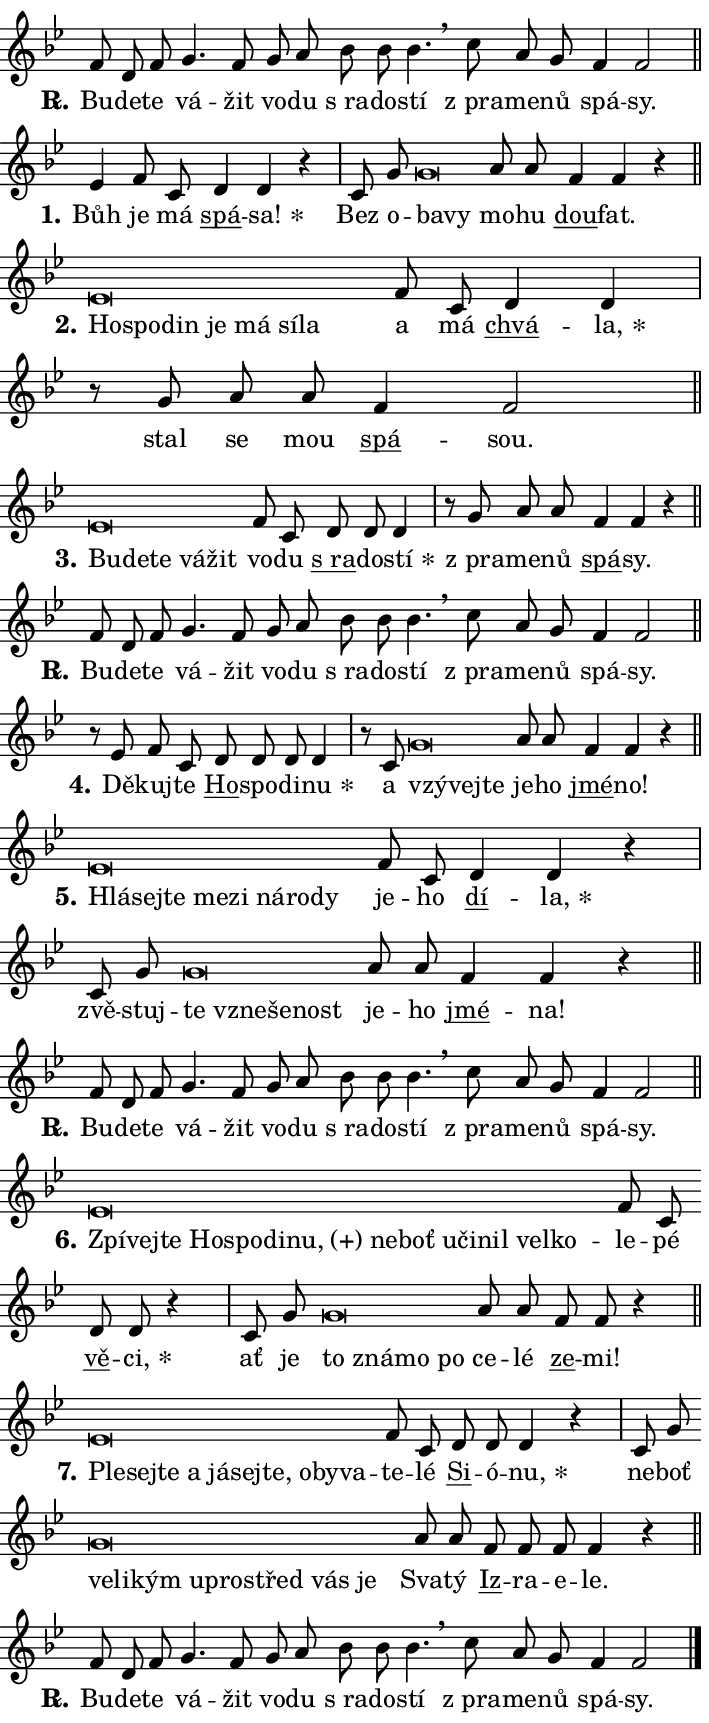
\version "2.24.0"
\header { tagline = "" }
\paper {
  indent = 0\cm
  top-margin = 0\cm
  right-margin = 0.13\cm % to fit lyric hyphens
  bottom-margin = 0\cm
  left-margin = 0\cm
  paper-width = 12\cm
  page-breaking = #ly:one-page-breaking
  system-system-spacing.basic-distance = #11
  score-system-spacing.basic-distance = #11
  ragged-last = ##f
}


%% Author: Thomas Morley
%% https://lists.gnu.org/archive/html/lilypond-user/2020-05/msg00002.html
#(define (line-position grob)
"Returns position of @var[grob} in current system:
   @code{'start}, if at first time-step
   @code{'end}, if at last time-step
   @code{'middle} otherwise
"
  (let* ((col (ly:item-get-column grob))
         (ln (ly:grob-object col 'left-neighbor))
         (rn (ly:grob-object col 'right-neighbor))
         (col-to-check-left (if (ly:grob? ln) ln col))
         (col-to-check-right (if (ly:grob? rn) rn col))
         (break-dir-left
           (and
             (ly:grob-property col-to-check-left 'non-musical #f)
             (ly:item-break-dir col-to-check-left)))
         (break-dir-right
           (and
             (ly:grob-property col-to-check-right 'non-musical #f)
             (ly:item-break-dir col-to-check-right))))
        (cond ((eqv? 1 break-dir-left) 'start)
              ((eqv? -1 break-dir-right) 'end)
              (else 'middle))))

#(define (tranparent-at-line-position vctor)
  (lambda (grob)
  "Relying on @code{line-position} select the relevant enry from @var{vctor}.
Used to determine transparency,"
    (case (line-position grob)
      ((end) (not (vector-ref vctor 0)))
      ((middle) (not (vector-ref vctor 1)))
      ((start) (not (vector-ref vctor 2))))))

noteHeadBreakVisibility =
#(define-music-function (break-visibility)(vector?)
"Makes @code{NoteHead}s transparent relying on @var{break-visibility}"
#{
  \override NoteHead.transparent =
    #(tranparent-at-line-position break-visibility)
#})

#(define delete-ledgers-for-transparent-note-heads
  (lambda (grob)
    "Reads whether a @code{NoteHead} is transparent.
If so this @code{NoteHead} is removed from @code{'note-heads} from
@var{grob}, which is supposed to be @code{LedgerLineSpanner}.
As a result ledgers are not printed for this @code{NoteHead}"
    (let* ((nhds-array (ly:grob-object grob 'note-heads))
           (nhds-list
             (if (ly:grob-array? nhds-array)
                 (ly:grob-array->list nhds-array)
                 '()))
           ;; Relies on the transparent-property being done before
           ;; Staff.LedgerLineSpanner.after-line-breaking is executed.
           ;; This is fragile ...
           (to-keep
             (remove
               (lambda (nhd)
                 (ly:grob-property nhd 'transparent #f))
               nhds-list)))
      ;; TODO find a better method to iterate over grob-arrays, similiar
      ;; to filter/remove etc for lists
      ;; For now rebuilt from scratch
      (set! (ly:grob-object grob 'note-heads)  '())
      (for-each
        (lambda (nhd)
          (ly:pointer-group-interface::add-grob grob 'note-heads nhd))
        to-keep))))

squashNotes = {
  \override NoteHead.X-extent = #'(-0.2 . 0.2)
  \override NoteHead.Y-extent = #'(-0.75 . 0)
  \override NoteHead.stencil =
    #(lambda (grob)
       (let ((pos (ly:grob-property grob 'staff-position)))
         (begin
           (if (< pos -7) (display "ERROR: Lower brevis then expected\n") (display ""))
           (if (<= pos -6) ly:text-interface::print ly:note-head::print))))
}
unSquashNotes = {
  \revert NoteHead.X-extent
  \revert NoteHead.Y-extent
  \revert NoteHead.stencil
}

hideNotes = \noteHeadBreakVisibility #begin-of-line-visible
unHideNotes = \noteHeadBreakVisibility #all-visible

% work-around for resetting accidentals
% https://lilypond.org/doc/v2.23/Documentation/notation/displaying-rhythms#unmetered-music
cadenzaMeasure = {
  \cadenzaOff
  \partial 1024 s1024
  \cadenzaOn
}

#(define-markup-command (accent layout props text) (markup?)
  "Underline accented syllable"
  (interpret-markup layout props
    #{\markup \override #'(offset . 4.3) \underline { #text }#}))

responsum = \markup \concat {
  "R" \hspace #-1.05 \path #0.1 #'((moveto 0 0.07) (lineto 0.9 0.8)) \hspace #0.05 "."
}

spaceSize = #0.6828661417322834 % exact space size for TeX Gyre Schola

\layout {
  \context {
    \Staff
    \remove "Time_signature_engraver"
    \override LedgerLineSpanner.after-line-breaking = #delete-ledgers-for-transparent-note-heads
  }
  \context {
    \Lyrics {
      \override LyricSpace.minimum-distance = \spaceSize
      \override LyricText.font-name = #"TeX Gyre Schola"
      \override LyricText.font-size = 1
      \override StanzaNumber.font-name = #"TeX Gyre Schola Bold"
      \override StanzaNumber.font-size = 1
    }
  }
  \context {
    \Score 
    \override NoteHead.text =
      #(lambda (grob) 
        (let ((pos (ly:grob-property grob 'staff-position)))
          #{\markup {
            \combine
              \halign #-0.55 \raise #(if (= pos -6) 0 0.5) \override #'(thickness . 2) \draw-line #'(3.2 . 0)
              \musicglyph "noteheads.sM1"
          }#}))
  }
}

% magnetic-lyrics.ily
%
%   written by
%     Jean Abou Samra <jean@abou-samra.fr>
%     Werner Lemberg <wl@gnu.org>
%
%   adapted by
%     Jiri Hon <jiri.hon@gmail.com>
%
% Version 2022-Apr-15

% https://www.mail-archive.com/lilypond-user@gnu.org/msg149350.html

#(define (Left_hyphen_pointer_engraver context)
   "Collect syllable-hyphen-syllable occurrences in lyrics and store
them in properties.  This engraver only looks to the left.  For
example, if the lyrics input is @code{foo -- bar}, it does the
following.

@itemize @bullet
@item
Set the @code{text} property of the @code{LyricHyphen} grob between
@q{foo} and @q{bar} to @code{foo}.

@item
Set the @code{left-hyphen} property of the @code{LyricText} grob with
text @q{foo} to the @code{LyricHyphen} grob between @q{foo} and
@q{bar}.
@end itemize

Use this auxiliary engraver in combination with the
@code{lyric-@/text::@/apply-@/magnetic-@/offset!} hook."
   (let ((hyphen #f)
         (text #f))
     (make-engraver
      (acknowledgers
       ((lyric-syllable-interface engraver grob source-engraver)
        (set! text grob)))
      (end-acknowledgers
       ((lyric-hyphen-interface engraver grob source-engraver)
        ;(when (not (grob::has-interface grob 'lyric-space-interface))
          (set! hyphen grob)));)
      ((stop-translation-timestep engraver)
       (when (and text hyphen)
         (ly:grob-set-object! text 'left-hyphen hyphen))
       (set! text #f)
       (set! hyphen #f)))))

#(define (lyric-text::apply-magnetic-offset! grob)
   "If the space between two syllables is less than the value in
property @code{LyricText@/.details@/.squash-threshold}, move the right
syllable to the left so that it gets concatenated with the left
syllable.

Use this function as a hook for
@code{LyricText@/.after-@/line-@/breaking} if the
@code{Left_@/hyphen_@/pointer_@/engraver} is active."
   (let ((hyphen (ly:grob-object grob 'left-hyphen #f)))
     (when hyphen
       (let ((left-text (ly:spanner-bound hyphen LEFT)))
         (when (grob::has-interface left-text 'lyric-syllable-interface)
           (let* ((common (ly:grob-common-refpoint grob left-text X))
                  (this-x-ext (ly:grob-extent grob common X))
                  (left-x-ext
                   (begin
                     ;; Trigger magnetism for left-text.
                     (ly:grob-property left-text 'after-line-breaking)
                     (ly:grob-extent left-text common X)))
                  ;; `delta` is the gap width between two syllables.
                  (delta (- (interval-start this-x-ext)
                            (interval-end left-x-ext)))
                  (details (ly:grob-property grob 'details))
                  (threshold (assoc-get 'squash-threshold details 0.2)))
             (when (< delta threshold)
               (let* (;; We have to manipulate the input text so that
                      ;; ligatures crossing syllable boundaries are not
                      ;; disabled.  For languages based on the Latin
                      ;; script this is essentially a beautification.
                      ;; However, for non-Western scripts it can be a
                      ;; necessity.
                      (lt (ly:grob-property left-text 'text))
                      (rt (ly:grob-property grob 'text))
                      (is-space (grob::has-interface hyphen 'lyric-space-interface))
                      (space (if is-space " " ""))
                      (extra-delta (if is-space spaceSize 0))
                      ;; Append new syllable.
                      (ltrt-space (if (and (string? lt) (string? rt))
                                (string-append lt space rt)
                                (make-concat-markup (list lt space rt))))
                      ;; Right-align `ltrt` to the right side.
                      (ltrt-space-markup (grob-interpret-markup
                               grob
                               (make-translate-markup
                                (cons (interval-length this-x-ext) 0)
                                (make-right-align-markup ltrt-space)))))
                 (begin
                   ;; Don't print `left-text`.
                   (ly:grob-set-property! left-text 'stencil #f)
                   ;; Set text and stencil (which holds all collected
                   ;; syllables so far) and shift it to the left.
                   (ly:grob-set-property! grob 'text ltrt-space)
                   (ly:grob-set-property! grob 'stencil ltrt-space-markup)
                   (ly:grob-translate-axis! grob (- (- delta extra-delta)) X))))))))))


#(define (lyric-hyphen::displace-bounds-first grob)
   ;; Make very sure this callback isn't triggered too early.
   (let ((left (ly:spanner-bound grob LEFT))
         (right (ly:spanner-bound grob RIGHT)))
     (ly:grob-property left 'after-line-breaking)
     (ly:grob-property right 'after-line-breaking)
     (ly:lyric-hyphen::print grob)))

squashThreshold = #0.4

\layout {
  \context {
    \Lyrics
    \consists #Left_hyphen_pointer_engraver
    \override LyricText.after-line-breaking =
      #lyric-text::apply-magnetic-offset!
    \override LyricHyphen.stencil = #lyric-hyphen::displace-bounds-first
    \override LyricText.details.squash-threshold = \squashThreshold
    \override LyricHyphen.minimum-distance = 0
    \override LyricHyphen.minimum-length = \squashThreshold
  }
}

squashText = \override LyricText.details.squash-threshold = 9999
unSquashText = \override LyricText.details.squash-threshold = \squashThreshold

leftText = \override LyricText.self-alignment-X = #LEFT
unLeftText = \revert LyricText.self-alignment-X

starOffset = #(lambda (grob) 
                (let ((x_offset (ly:self-alignment-interface::aligned-on-x-parent grob)))
                  (if (= x_offset 0) 0 (+ x_offset 1.2))))

star = #(define-music-function (syllable)(string?)
"Append star separator at the end of a syllable"
#{
  \once \override LyricText.X-offset = #starOffset
  \lyricmode { \markup {
    #syllable
    \override #'((font-name . "TeX Gyre Schola Bold")) \hspace #0.2 \lower #0.65 \larger "*"
  } }
#})

starAccent = #(define-music-function (syllable)(string?)
"Append star separator at the end of a syllable and make accent"
#{
  \once \override LyricText.X-offset = #starOffset
  \lyricmode { \markup {
    \accent #syllable
    \override #'((font-name . "TeX Gyre Schola Bold")) \hspace #0.2 \lower #0.65 \larger "*"
  } }
#})

breath = #(define-music-function (syllable)(string?)
"Append breathing indicator at the end of a syllable"
#{
  \lyricmode { \markup { #syllable "+" } }
#})

optionalBreath = #(define-music-function (syllable)(string?)
"Append optional breathing indicator at the end of a syllable"
#{
  \lyricmode { \markup { #syllable "(+)" } }
#})


\score {
    <<
        \new Voice = "melody" { \cadenzaOn \key bes \major \relative { f'8 d f g4. f8 \bar "" g a \bar "" bes bes bes4. \breathe \bar "" c8 a g \bar "" f4 f2 \cadenzaMeasure \bar "||" \break } }
        \new Lyrics \lyricsto "melody" { \lyricmode { \set stanza = \responsum
Bu -- de -- te vá -- žit vo -- du "s ra" -- do -- stí "z pra" -- me -- nů spá -- sy. } }
    >>
    \layout {}
}

\score {
    <<
        \new Voice = "melody" { \cadenzaOn \key bes \major \relative { es'4 f8 c \bar "" d4 d r \cadenzaMeasure \bar "|" c8 g' \bar "" \squashNotes g\breve*1/16 \hideNotes \breve*1/16 \bar "" \unHideNotes \unSquashNotes a8 a \bar "" f4 f r \cadenzaMeasure \bar "||" \break } }
        \new Lyrics \lyricsto "melody" { \lyricmode { \set stanza = "1."
Bůh je má \markup \accent spá -- \star sa! Bez o -- \leftText ba -- \squashText vy \unLeftText \unSquashText mo -- hu \markup \accent dou -- fat. } }
    >>
    \layout {}
}

\score {
    <<
        \new Voice = "melody" { \cadenzaOn \key bes \major \relative { \squashNotes es'\breve*1/16 \hideNotes \breve*1/16 \bar "" \breve*1/16 \bar "" \breve*1/16 \bar "" \breve*1/16 \bar "" \breve*1/16 \breve*1/16 \bar "" \unHideNotes \unSquashNotes f8 c \bar "" d4 d \cadenzaMeasure \bar "|" r8 g a8 a \bar "" f4 f2 \cadenzaMeasure \bar "||" \break } }
        \new Lyrics \lyricsto "melody" { \lyricmode { \set stanza = "2."
\leftText Ho -- \squashText spo -- din je má sí -- la \unLeftText \unSquashText a má \markup \accent chvá -- \star la, stal se mou \markup \accent spá -- sou. } }
    >>
    \layout {}
}

\score {
    <<
        \new Voice = "melody" { \cadenzaOn \key bes \major \relative { \squashNotes es'\breve*1/16 \hideNotes \breve*1/16 \bar "" \breve*1/16 \bar "" \breve*1/16 \breve*1/16 \bar "" \unHideNotes \unSquashNotes f8 c \bar "" d d d4 \cadenzaMeasure \bar "|" r8 g a a \bar "" f4 f r \cadenzaMeasure \bar "||" \break } }
        \new Lyrics \lyricsto "melody" { \lyricmode { \set stanza = "3."
\leftText Bu -- \squashText de -- te vá -- žit \unLeftText \unSquashText vo -- du \markup \accent "s ra" -- do -- \star stí "z pra" -- me -- nů \markup \accent spá -- sy. } }
    >>
    \layout {}
}

\score {
    <<
        \new Voice = "melody" { \cadenzaOn \key bes \major \relative { f'8 d f g4. f8 \bar "" g a \bar "" bes bes bes4. \breathe \bar "" c8 a g \bar "" f4 f2 \cadenzaMeasure \bar "||" \break } }
        \new Lyrics \lyricsto "melody" { \lyricmode { \set stanza = \responsum
Bu -- de -- te vá -- žit vo -- du "s ra" -- do -- stí "z pra" -- me -- nů spá -- sy. } }
    >>
    \layout {}
}

\score {
    <<
        \new Voice = "melody" { \cadenzaOn \key bes \major \relative { r8 es' f c \bar "" d d d d4 \cadenzaMeasure \bar "|" r8 c8 \squashNotes g'\breve*1/16 \hideNotes \breve*1/16 \breve*1/16 \bar "" \unHideNotes \unSquashNotes a8 a \bar "" f4 f r \cadenzaMeasure \bar "||" \break } }
        \new Lyrics \lyricsto "melody" { \lyricmode { \set stanza = "4."
Dě -- kuj -- te \markup \accent Ho -- spo -- di -- \star nu a \leftText vzý -- \squashText vej -- te \unLeftText \unSquashText je -- ho \markup \accent jmé -- no! } }
    >>
    \layout {}
}

\score {
    <<
        \new Voice = "melody" { \cadenzaOn \key bes \major \relative { \squashNotes es'\breve*1/16 \hideNotes \breve*1/16 \bar "" \breve*1/16 \bar "" \breve*1/16 \bar "" \breve*1/16 \bar "" \breve*1/16 \bar "" \breve*1/16 \breve*1/16 \bar "" \unHideNotes \unSquashNotes f8 c \bar "" d4 d r \cadenzaMeasure \bar "|" c8 g' \bar "" \squashNotes g\breve*1/16 \hideNotes \breve*1/16 \bar "" \breve*1/16 \breve*1/16 \bar "" \unHideNotes \unSquashNotes a8 a \bar "" f4 f r \cadenzaMeasure \bar "||" \break } }
        \new Lyrics \lyricsto "melody" { \lyricmode { \set stanza = "5."
\leftText Hlá -- \squashText sej -- te me -- zi ná -- ro -- dy \unLeftText \unSquashText je -- ho \markup \accent dí -- \star la, zvě -- stuj -- \leftText te \squashText vzne -- še -- nost \unLeftText \unSquashText je -- ho \markup \accent jmé -- na! } }
    >>
    \layout {}
}

\score {
    <<
        \new Voice = "melody" { \cadenzaOn \key bes \major \relative { f'8 d f g4. f8 \bar "" g a \bar "" bes bes bes4. \breathe \bar "" c8 a g \bar "" f4 f2 \cadenzaMeasure \bar "||" \break } }
        \new Lyrics \lyricsto "melody" { \lyricmode { \set stanza = \responsum
Bu -- de -- te vá -- žit vo -- du "s ra" -- do -- stí "z pra" -- me -- nů spá -- sy. } }
    >>
    \layout {}
}

\score {
    <<
        \new Voice = "melody" { \cadenzaOn \key bes \major \relative { \squashNotes es'\breve*1/16 \hideNotes \breve*1/16 \bar "" \breve*1/16 \bar "" \breve*1/16 \bar "" \breve*1/16 \bar "" \breve*1/16 \bar "" \breve*1/16 \bar "" \breve*1/16 \bar "" \breve*1/16 \bar "" \breve*1/16 \bar "" \breve*1/16 \bar "" \breve*1/16 \bar "" \breve*1/16 \breve*1/16 \bar "" \unHideNotes \unSquashNotes f8 c \bar "" d d r4 \cadenzaMeasure \bar "|" c8 g' \bar "" \squashNotes g\breve*1/16 \hideNotes \breve*1/16 \bar "" \breve*1/16 \breve*1/16 \bar "" \unHideNotes \unSquashNotes a8 a \bar "" f f r4 \cadenzaMeasure \bar "||" \break } }
        \new Lyrics \lyricsto "melody" { \lyricmode { \set stanza = "6."
\leftText Zpí -- \squashText vej -- te Ho -- spo -- di -- \optionalBreath nu, ne -- boť u -- či -- nil vel -- ko -- \unLeftText \unSquashText le -- pé \markup \accent vě -- \star ci, ať je \leftText to \squashText zná -- mo po \unLeftText \unSquashText ce -- lé \markup \accent ze -- mi! } }
    >>
    \layout {}
}

\score {
    <<
        \new Voice = "melody" { \cadenzaOn \key bes \major \relative { \squashNotes es'\breve*1/16 \hideNotes \breve*1/16 \bar "" \breve*1/16 \bar "" \breve*1/16 \bar "" \breve*1/16 \bar "" \breve*1/16 \bar "" \breve*1/16 \bar "" \breve*1/16 \bar "" \breve*1/16 \breve*1/16 \bar "" \unHideNotes \unSquashNotes f8 c \bar "" d d d4 r \cadenzaMeasure \bar "|" c8 g' \bar "" \squashNotes g\breve*1/16 \hideNotes \breve*1/16 \bar "" \breve*1/16 \bar "" \breve*1/16 \bar "" \breve*1/16 \bar "" \breve*1/16 \bar "" \breve*1/16 \breve*1/16 \bar "" \unHideNotes \unSquashNotes a8 a \bar "" f f f f4 r \cadenzaMeasure \bar "||" \break } }
        \new Lyrics \lyricsto "melody" { \lyricmode { \set stanza = "7."
\leftText Ple -- \squashText sej -- te a já -- sej -- te, o -- by -- va -- \unLeftText \unSquashText te -- lé \markup \accent Si -- ó -- \star nu, ne -- boť \leftText ve -- \squashText li -- kým u -- pro -- střed vás je \unLeftText \unSquashText Sva -- tý \markup \accent Iz -- ra -- e -- le. } }
    >>
    \layout {}
}

\score {
    <<
        \new Voice = "melody" { \cadenzaOn \key bes \major \relative { f'8 d f g4. f8 \bar "" g a \bar "" bes bes bes4. \breathe \bar "" c8 a g \bar "" f4 f2 \cadenzaMeasure \bar "||" \break } \bar "|." }
        \new Lyrics \lyricsto "melody" { \lyricmode { \set stanza = \responsum
Bu -- de -- te vá -- žit vo -- du "s ra" -- do -- stí "z pra" -- me -- nů spá -- sy. } }
    >>
    \layout {}
}
